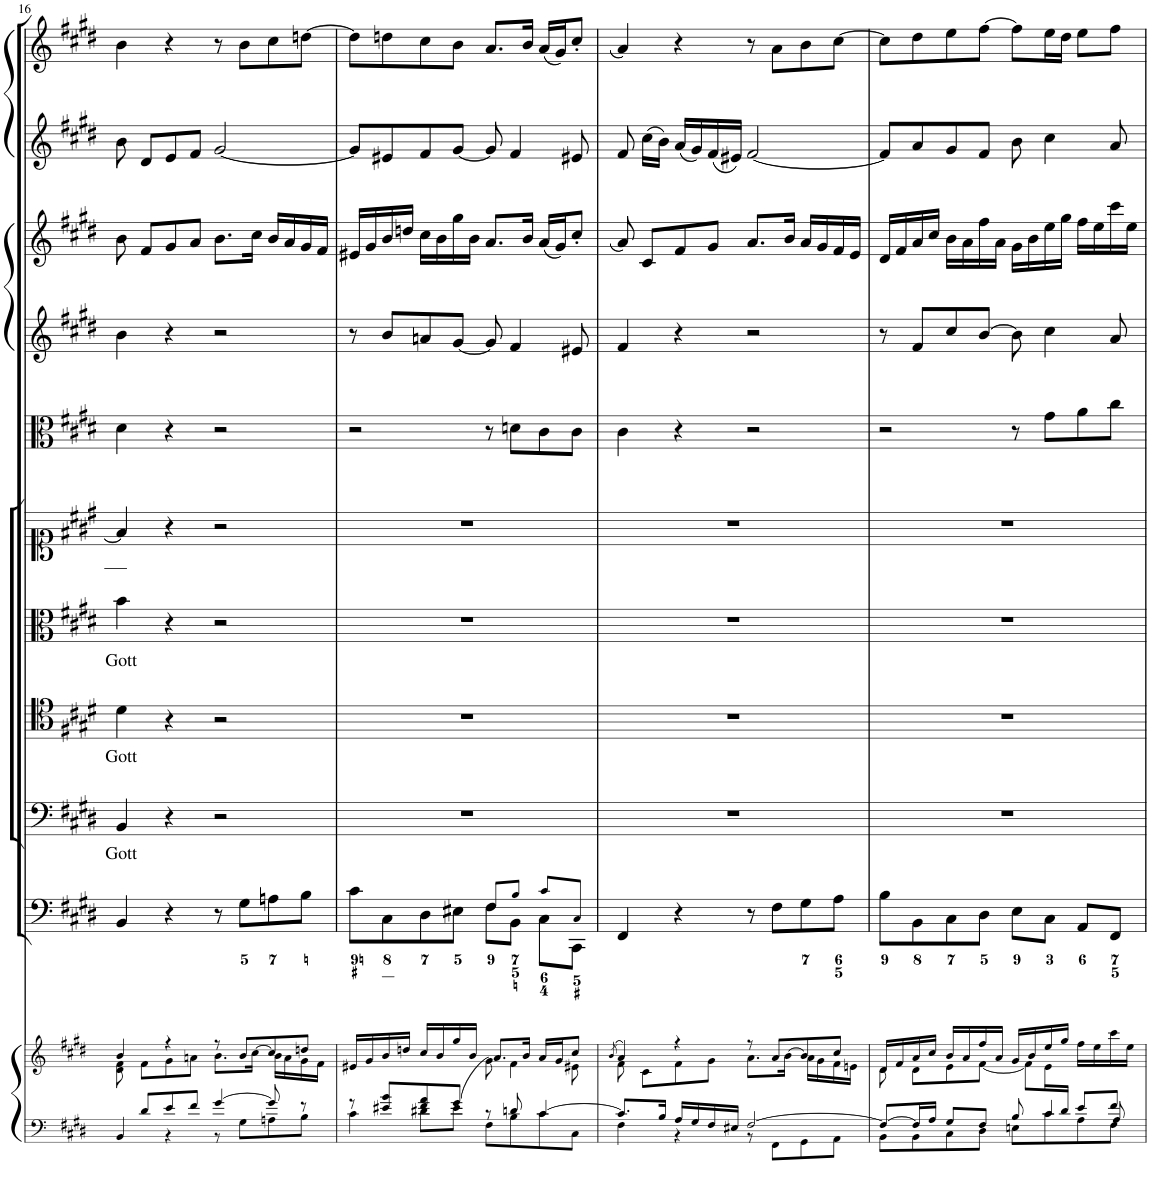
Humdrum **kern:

**kern	**kern	**kern	**kern	**text	**kern	**text	**kern	**text	**kern	**kern	**kern	**kern	**kern	**kern
*part11	*part11	*part10	*part9	*part9	*part8	*part8	*part7	*part7	*part6	*part5	*part4	*part3	*part2	*part1
*staff12	*staff11	*staff10	*staff9	*staff9	*staff8	*staff8	*staff7	*staff7	*staff6	*staff5	*staff4	*staff3	*staff2	*staff1
*I"Piano reduction	*	*I"Continuo	*I"Basso	*	*I"Tenore	*	*I"Alto	*	*I"Soprano	*I"Viola	*I"Violino II	*I"Violino I	*I"Oboe d'amore II	*I"Oboe d'amore I
*I'Pno	*	*	*	*	*	*	*	*	*	*I'Vla	*I'Vln	*I'Vln	*I'Ob	*I'Ob
!!LO:PB:g=z
*clefF4	*clefG2	*clefF4	*clefF4	*	*clefC4	*	*clefC3	*	*clefC1	*clefC3	*clefG2	*clefG2	*clefG2	*clefG2
*k[f#c#g#d#]	*k[f#c#g#d#]	*k[f#c#g#d#]	*k[f#c#g#d#]	*	*k[f#c#g#d#]	*	*k[f#c#g#d#]	*	*k[f#c#g#d#]	*k[f#c#g#d#]	*k[f#c#g#d#]	*k[f#c#g#d#]	*k[f#c#g#d#]	*k[f#c#g#d#]
*M4/4	*M4/4	*M4/4	*M4/4	*	*M4/4	*	*M4/4	*	*M4/4	*M4/4	*M4/4	*M4/4	*M4/4	*M4/4
*met(c)	*met(c)	*met(c)	*met(c)	*	*met(c)	*	*met(c)	*	*met(c)	*met(c)	*met(c)	*met(c)	*met(c)	*met(c)
=16	=16	=16	=16	=16	=16	=16	=16	=16	=16	=16	=16	=16	=16	=16
*^	*^	*	*	*	*	*	*	*	*	*	*	*	*	*
!	!	!	!	!	!	!LO:LY:b	!	!LO:LY:b	!	!LO:LY:b	!	!	!	!	!	!
8ryy	4BB/	4b/	8d#\ 8f#\	4BB/	4BB/	Gott	4d#\	Gott	4b\	Gott	4f#/]	4d#\	4b\	8b\	8b\	4b\
8d#/L	.	.	8f#\L	.	.	.	.	.	.	.	.	.	.	8f#/L	8d#/L	.
8e/	4r	4r	8g#\	4r	4r	.	4r	.	4r	.	4r	4r	4r	8g#/	8e/	4r
8f#/J	.	.	8an\J	.	.	.	.	.	.	.	.	.	.	8a/J	8f#/J	.
[4g#/	8r	8r	8.b\L	8r	2r	.	2r	.	2r	.	2r	2r	2r	8.b\L	[2g#/	8r
.	8G#\L	8b/L	.	8G#\L	.	.	.	.	.	.	.	.	.	.	.	8b\L
.	.	.	[>16cc#\Jk	.	.	.	.	.	.	.	.	.	.	16cc#\Jk	.	.
8g#/]	8An\	8cc#/]	16b\LL	8An\	.	.	.	.	.	.	.	.	.	16b/LL	.	8cc#\
.	.	.	16a\	.	.	.	.	.	.	.	.	.	.	16a/	.	.
8r	8B\J	8ddn/J	16g#\	8B\J	.	.	.	.	.	.	.	.	.	16g#/	.	[8ddn\J
.	.	.	16f#\JJ	.	.	.	.	.	.	.	.	.	.	16f#/JJ	.	.
=17	=17	=17	=17	=17	=17	=17	=17	=17	=17	=17	=17	=17	=17	=17	=17	=17
*	*	*	*	*^	*	*	*	*	*	*	*	*	*	*	*	*
8r	4c#\	16e#X/LL	2ryy	8c#\L	2ryy	1r	.	1r	.	1r	.	1r	2r	8r	16e#X/LL	8g#/L]	8dd\L]
.	.	16g#/	.	.	.	.	.	.	.	.	.	.	.	.	16g#/	.	.
8e#X/ 8b/L	.	16b/	.	8C#\	.	.	.	.	.	.	.	.	.	8b/L	16b/	8e#X/	8ddn\
.	.	16ddn/JJ	.	.	.	.	.	.	.	.	.	.	.	.	16ddn/JJ	.	.
8f#/ 8a/	8d#X\L	16cc#/LL	.	8D#\	.	.	.	.	.	.	.	.	.	8an/	16cc#\LL	8f#/	8cc#\
.	.	16b/	.	.	.	.	.	.	.	.	.	.	.	.	16b\	.	.
[8g#/J	8e#\J	16gg#/	.	8E#X\J	.	.	.	.	.	.	.	.	.	[8g#/J	16gg#\	[8g#/J	8b\J
.	.	16b/JJ	.	.	.	.	.	.	.	.	.	.	.	.	16b\JJ	.	.
8r	8F#\L	8.a/L	8g#\]	8F#!/L	8F#\L	.	.	.	.	.	.	.	8r	8g#/]	8.a/L	8g#/]	8.a/L
8dn/	8B\	.	4f#\	8B!/J	8BB\J	.	.	.	.	.	.	.	8dn\L	4f#/	.	4f#/	.
.	.	16b/Jk	.	.	.	.	.	.	.	.	.	.	.	.	16b/Jk	.	16b/Jk
[4c#/	8c#\	16a/LL	.	8c#!/L	8C#\L	.	.	.	.	.	.	.	8c#\	.	(16a/LL	.	(16a/LL
.	.	16g#/J	.	.	.	.	.	.	.	.	.	.	.	.	16g#/J)	.	16g#/J)
.	8C#\J	8cc#/J	8e#X\	8C#!/J	8CC#\J	.	.	.	.	.	.	.	8c#\J	8e#X/	8cc#'/J	8e#X/	8cc#'/J
*	*	*	*	*v	*v	*	*	*	*	*	*	*	*	*	*	*	*
=18	=18	=18	=18	=18	=18	=18	=18	=18	=18	=18	=18	=18	=18	=18	=18	=18
.	.	(>8qb/	.	.	.	.	.	.	.	.	.	.	.	(qb	.	(qb
8.c#/L]	4F#\	4a/)	8f#\	4FF#/	1r	.	1r	.	1r	.	1r	4c#\	4f#/	8a/)	8f#/	4a/)
.	.	.	8c#\L	.	.	.	.	.	.	.	.	.	.	8c#/L	(16cc#\LL	.
16B/Jk	.	.	.	.	.	.	.	.	.	.	.	.	.	.	16b\JJ)	.
16A/LL	4r	4r	8f#\	4r	.	.	.	.	.	.	.	4r	4r	8f#/	(16a/LL	4r
16G#/	.	.	.	.	.	.	.	.	.	.	.	.	.	.	16g#/)	.
16F#/	.	.	8g#\J	.	.	.	.	.	.	.	.	.	.	8g#/J	(16f#/	.
16E#X/JJ	.	.	.	.	.	.	.	.	.	.	.	.	.	.	16e#X/JJ)	.
[2F#/	8r	8r	8.a\L	8r	.	.	.	.	.	.	.	2r	2r	8.a/L	[2f#/	8r
.	8FF#\L	8a/L	.	8F#\L	.	.	.	.	.	.	.	.	.	.	.	8a\L
.	.	.	[>16b\Jk	.	.	.	.	.	.	.	.	.	.	16b/Jk	.	.
.	8GG#\	8b/]	16a\LL	8G#\	.	.	.	.	.	.	.	.	.	16a/LL	.	8b\
.	.	.	16g#\	.	.	.	.	.	.	.	.	.	.	16g#/	.	.
.	8AA\J	8cc#/J	16f#\	8A\J	.	.	.	.	.	.	.	.	.	16f#/	.	[8cc#\J
.	.	.	16en\JJ	.	.	.	.	.	.	.	.	.	.	16e/JJ	.	.
=19	=19	=19	=19	=19	=19	=19	=19	=19	=19	=19	=19	=19	=19	=19	=19	=19
*	*^	*	*	*	*	*	*	*	*	*	*	*	*	*	*	*
8.ryy	8F#/L_	8BB\L	16d#/LL	8d#\	8B\L	1r	.	1r	.	1r	.	1r	2r	8r	16d#/LL	8f#/L]	8cc#\L]
.	.	.	16f#/	.	.	.	.	.	.	.	.	.	.	.	16f#/	.	.
.	16F#/L]	8BB\	16a/	8d#\L	8BB\	.	.	.	.	.	.	.	.	8f#/L	16a/	8a/	8dd#\
.	16A/JJ	.	16cc#/JJ	.	.	.	.	.	.	.	.	.	.	.	16cc#/JJ	.	.
.	8G#/L	8C#\	16b/LL	8e\	8C#\	.	.	.	.	.	.	.	.	8cc#/	16b\LL	8g#/	8ee\
.	.	.	16a/	.	.	.	.	.	.	.	.	.	.	.	16a\	.	.
.	8F#/J	8D#\J	16ff#/	[8f#\J	8D#\J	.	.	.	.	.	.	.	.	[8b/J	16ff#\	8f#/J	[8ff#\J
.	.	.	16a/JJ	.	.	.	.	.	.	.	.	.	.	.	16a\JJ	.	.
.	8B/	8En\L	16g#/LL	8f#\L]	8E\L	.	.	.	.	.	.	.	8r	8b\]	16g#\LL	8b\	8ff#\L]
.	.	.	16b/	.	.	.	.	.	.	.	.	.	.	.	16b\	.	.
.	4c#/	8c#\	16ee/	16e\L	8C#\J	.	.	.	.	.	.	.	8g#\L	4cc#\	16ee\	4cc#\	16ee\L
16d#/JJ	.	.	16gg#/JJ	4ryy	.	.	.	.	.	.	.	.	.	.	16gg#\JJ	.	16dd#\JJ
8e/L	.	8A\	16ff#\LL	.	8AA/L	.	.	.	.	.	.	.	8a\	.	16ff#\LL	.	8ee\L
.	.	.	16ee\	.	.	.	.	.	.	.	.	.	.	.	16ee\	.	.
8f#/J	8A/	8F#\J	16ccc#\	.	8FF#/J	.	.	.	.	.	.	.	8cc#\J	8a/	16ccc#\	8a/	8ff#\J
.	.	.	16ee\JJ	16ryy	.	.	.	.	.	.	.	.	.	.	16ee\JJ	.	.
*v	*v	*v	*	*	*	*	*	*	*	*	*	*	*	*	*	*	*
*	*v	*v	*	*	*	*	*	*	*	*	*	*	*	*	*
=	=	=	=	=	=	=	=	=	=	=	=	=	=	=
*-	*-	*-	*-	*-	*-	*-	*-	*-	*-	*-	*-	*-	*-	*-
